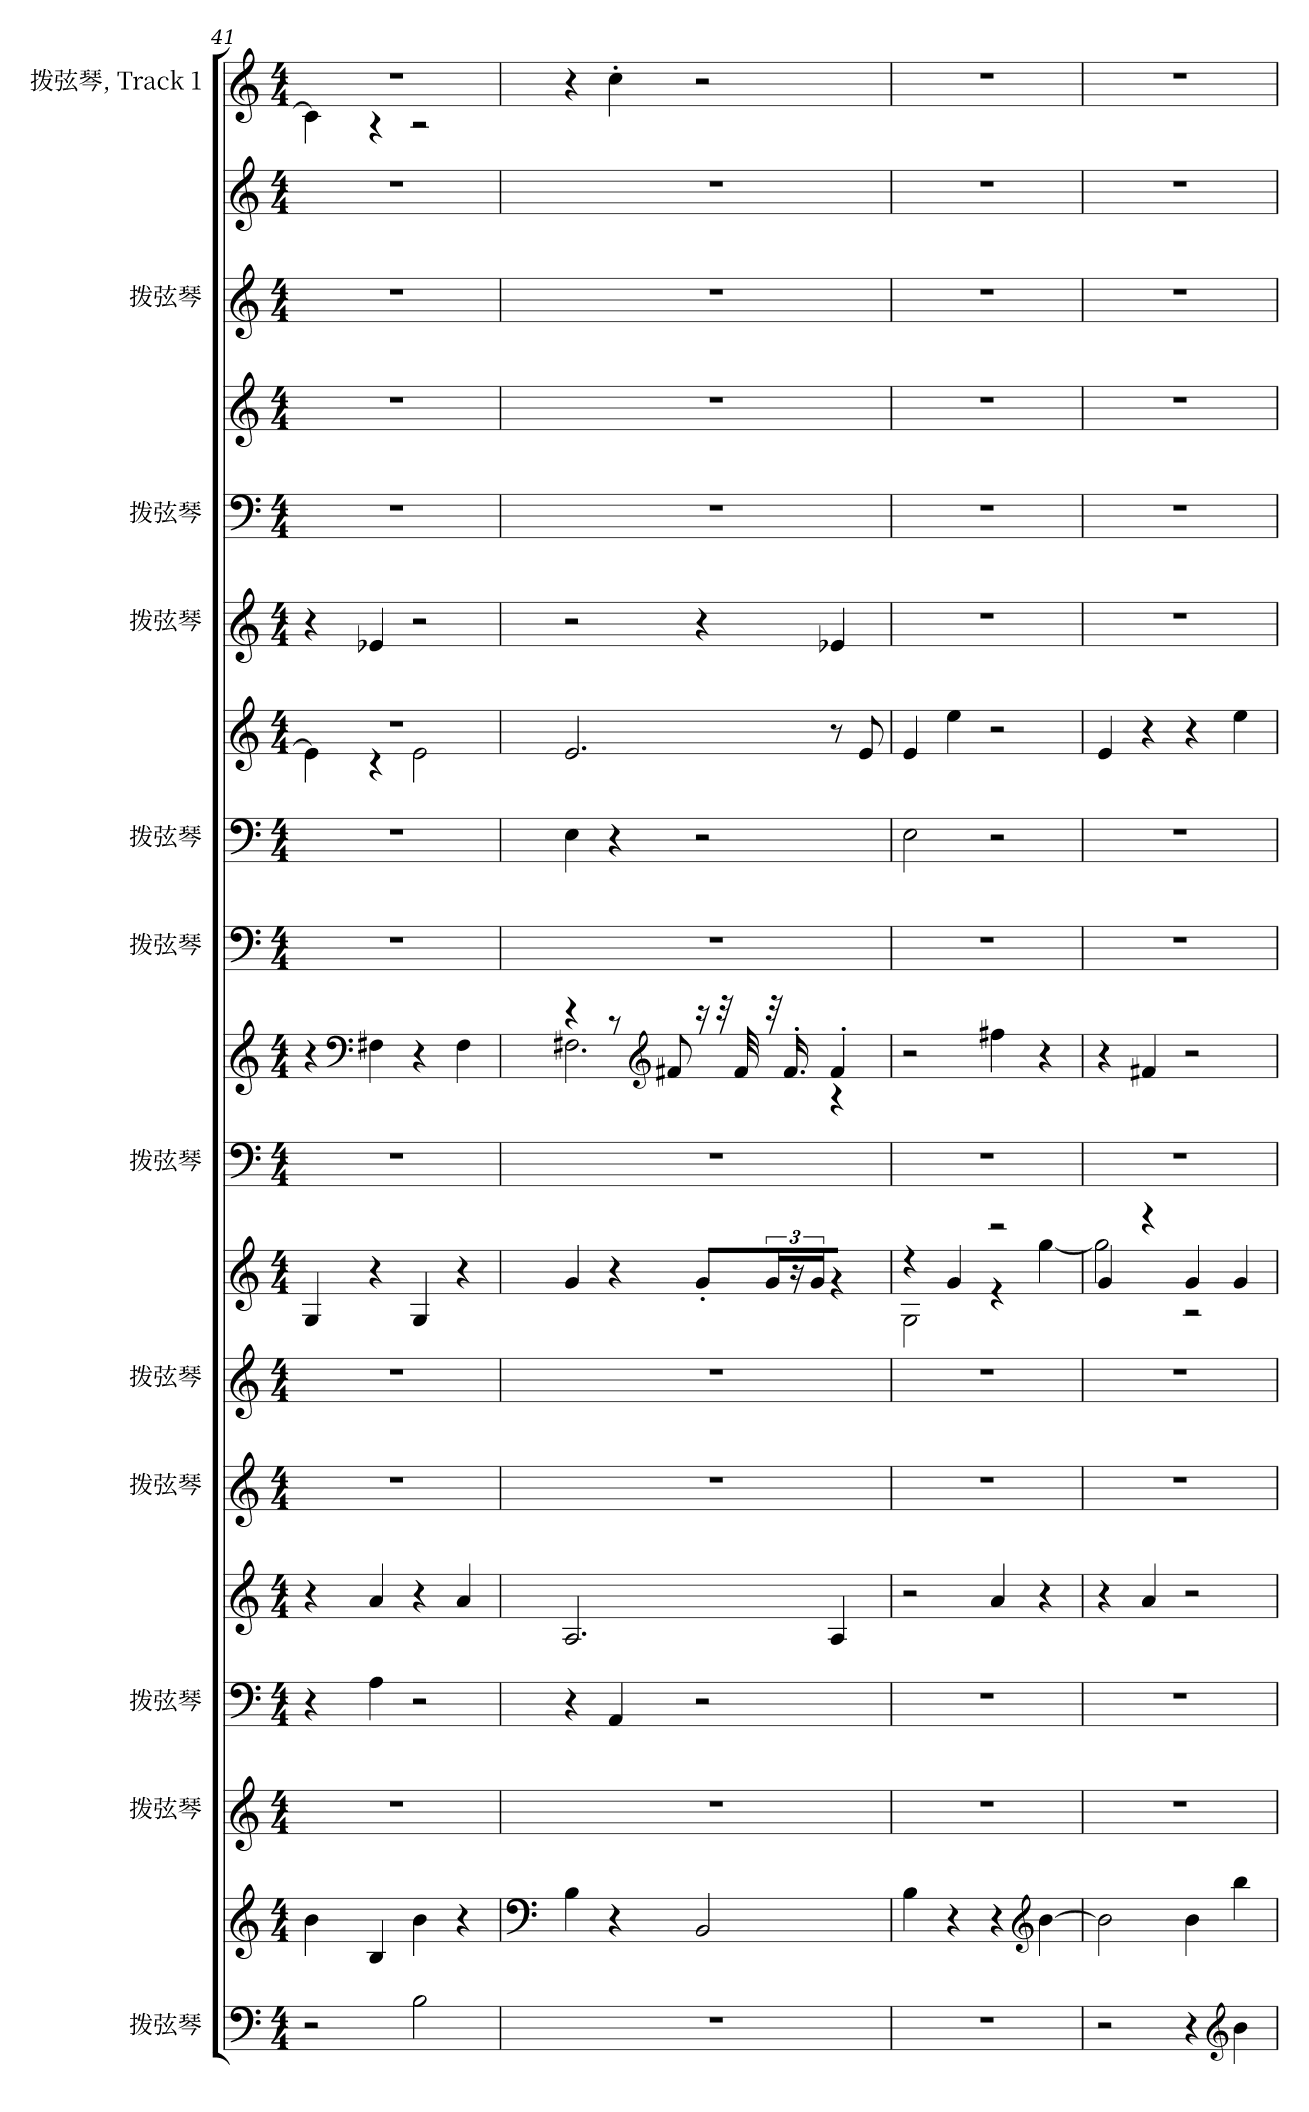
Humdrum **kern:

**kern	**kern	**kern	**kern	**kern	**kern	**kern	**kern	**kern	**kern	**kern	**kern	**kern	**kern	**kern	**kern	**kern	**kern	**kern
*part12	*part12	*part11	*part10	*part10	*part9	*part8	*part8	*part7	*part7	*part6	*part5	*part5	*part4	*part3	*part3	*part2	*part2	*part1
*staff19	*staff18	*staff17	*staff16	*staff15	*staff14	*staff13	*staff12	*staff11	*staff10	*staff9	*staff8	*staff7	*staff6	*staff5	*staff4	*staff3	*staff2	*staff1
*I"拨弦琴	*	*I"拨弦琴	*I"拨弦琴	*	*I"拨弦琴	*I"拨弦琴	*	*I"拨弦琴	*	*I"拨弦琴	*I"拨弦琴	*	*I"拨弦琴	*I"拨弦琴	*	*I"拨弦琴	*	*I"拨弦琴, Track 1
!!LO:PB:g=z
*clefF4	*clefG2	*clefG2	*clefF4	*clefG2	*clefG2	*clefG2	*clefG2	*clefF4	*clefG2	*clefF4	*clefF4	*clefG2	*clefG2	*clefF4	*clefG2	*clefG2	*clefG2	*clefG2
*k[]	*k[]	*k[]	*k[]	*k[]	*k[]	*k[]	*k[]	*k[]	*k[]	*k[]	*k[]	*k[]	*k[]	*k[]	*k[]	*k[]	*k[]	*k[]
*M4/4	*M4/4	*M4/4	*M4/4	*M4/4	*M4/4	*M4/4	*M4/4	*M4/4	*M4/4	*M4/4	*M4/4	*M4/4	*M4/4	*M4/4	*M4/4	*M4/4	*M4/4	*M4/4
=41	=41	=41	=41	=41	=41	=41	=41	=41	=41	=41	=41	=41	=41	=41	=41	=41	=41	=41
*	*	*	*	*	*	*	*	*	*	*	*	*^	*	*	*	*	*	*^
2r	4b\	1r	4r	4r	1r	1r	4G/	1r	4r	1r	1r	1r	4e\]	4r	1r	1r	1r	1r	1r	4c\]
*	*	*	*	*	*	*	*	*	*clefF4	*	*	*	*	*	*	*	*	*	*	*
.	4B/	.	4A\	4a/	.	.	4r	.	4F#X\	.	.	.	4r	4e-X/	.	.	.	.	.	4r
2B\	4b\	.	2r	4r	.	.	4G/	.	4r	.	.	.	2e\	2r	.	.	.	.	.	2r
.	4r	.	.	4a/	.	.	4r	.	4F#\	.	.	.	.	.	.	.	.	.	.	.
*	*	*	*	*	*	*	*	*	*	*	*	*v	*v	*	*	*	*	*	*v	*v
=42	=42	=42	=42	=42	=42	=42	=42	=42	=42	=42	=42	=42	=42	=42	=42	=42	=42	=42
*	*clefF4	*	*	*	*	*	*	*	*	*	*	*	*	*	*	*	*	*
*	*	*	*	*	*	*	*	*	*^	*	*	*	*	*	*	*	*	*
1r	4B\	1r	4r	2.A/	1r	1r	4g/	1r	4r	2.F#X\	1r	4E\	2.e/	2r	1r	1r	1r	1r	4r
.	4r	.	4AA/	.	.	.	4r	.	8r	.	.	4r	.	.	.	.	.	.	4cc'\
*	*	*	*	*	*	*	*	*	*clefG2	*	*	*	*	*	*	*	*	*	*
.	.	.	.	.	.	.	.	.	8f#X/	.	.	.	.	.	.	.	.	.	.
.	2BB/	.	2r	.	.	.	8g'/L	.	16r	.	.	2r	.	4r	.	.	.	.	2r
.	.	.	.	.	.	.	.	.	32r	.	.	.	.	.	.	.	.	.	.
.	.	.	.	.	.	.	.	.	32f#/	.	.	.	.	.	.	.	.	.	.
.	.	.	.	.	.	.	24g/Jk	.	32r	.	.	.	.	.	.	.	.	.	.
.	.	.	.	.	.	.	.	.	16.f#'/	.	.	.	.	.	.	.	.	.	.
.	.	.	.	.	.	.	24r	.	.	.	.	.	.	.	.	.	.	.	.
.	.	.	.	.	.	.	24g/	.	.	.	.	.	.	.	.	.	.	.	.
.	.	.	.	4A/	.	.	4r	.	4f#'/	4r	.	.	8r	4e-X/	.	.	.	.	.
.	.	.	.	.	.	.	.	.	.	.	.	.	8e/	.	.	.	.	.	.
*	*	*	*	*	*	*	*	*	*v	*v	*	*	*	*	*	*	*	*	*
=43	=43	=43	=43	=43	=43	=43	=43	=43	=43	=43	=43	=43	=43	=43	=43	=43	=43	=43
*	*	*	*	*	*	*	*^	*	*	*	*	*	*	*	*	*	*	*
1r	4B\	1r	1r	2r	1r	1r	4r	2G\	1r	2r	1r	2E\	4e/	1r	1r	1r	1r	1r	1r
.	4r	.	.	.	.	.	4g/	.	.	.	.	.	4ee\	.	.	.	.	.	.
.	4r	.	.	4a/	.	.	2r	4r	.	4ff#X\	.	2r	2r	.	.	.	.	.	.
*	*clefG2	*	*	*	*	*	*	*	*	*	*	*	*	*	*	*	*	*	*
.	[4b\	.	.	4r	.	.	.	[4gg\	.	4r	.	.	.	.	.	.	.	.	.
=44	=44	=44	=44	=44	=44	=44	=44	=44	=44	=44	=44	=44	=44	=44	=44	=44	=44	=44	=44
2r	2b\]	1r	1r	4r	1r	1r	4g/	2gg\]	1r	4r	1r	1r	4e/	1r	1r	1r	1r	1r	1r
.	.	.	.	4a/	.	.	4r	.	.	4f#X/	.	.	4r	.	.	.	.	.	.
4r	4b\	.	.	2r	.	.	4g/	2r	.	2r	.	.	4r	.	.	.	.	.	.
*clefG2	*	*	*	*	*	*	*	*	*	*	*	*	*	*	*	*	*	*	*
4b\	4bb\	.	.	.	.	.	4g/	.	.	.	.	.	4ee\	.	.	.	.	.	.
*	*	*	*	*	*	*	*v	*v	*	*	*	*	*	*	*	*	*	*	*
=	=	=	=	=	=	=	=	=	=	=	=	=	=	=	=	=	=	=
*-	*-	*-	*-	*-	*-	*-	*-	*-	*-	*-	*-	*-	*-	*-	*-	*-	*-	*-
